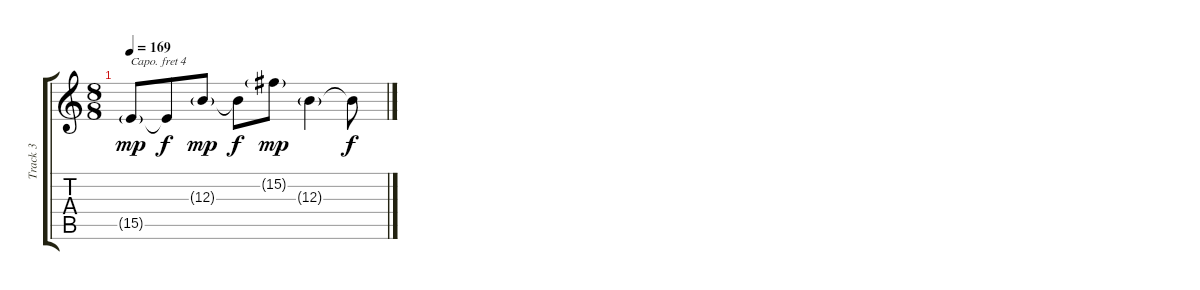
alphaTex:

\track ("Track 3" "Track 3") {instrument violin}
\staff {score tabs}
\capo 4
\tuning (E4 B3 G3 D3 A2 E2) {hide}
\ts (8 8)
\tempo 169
\clef g2
\ks c
15.5{g}.8{dy mp} 15.5{t}.8{dy f} 12.3{g}.8{dy mp} 12.3{t}.8{dy f} 15.2{g}.8{dy mp} 12.3{g}.4 12.3{t}.8{dy f}
